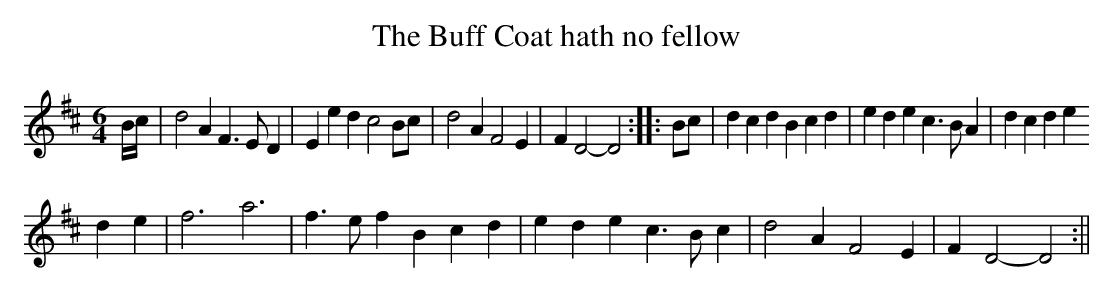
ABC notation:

X:1
T:The Buff Coat hath no fellow
M:6/4
L:1/4
K:D Major
B/4c/4|d2AF>ED|Eedc2B/2c/2|d2AF2E|F D2-D2:||:B/2c/2|dcdBcd|edec>BA|dcde
de|f3a3|f>efBcd|edec>Bc|d2AF2E|FD2-D2:||
